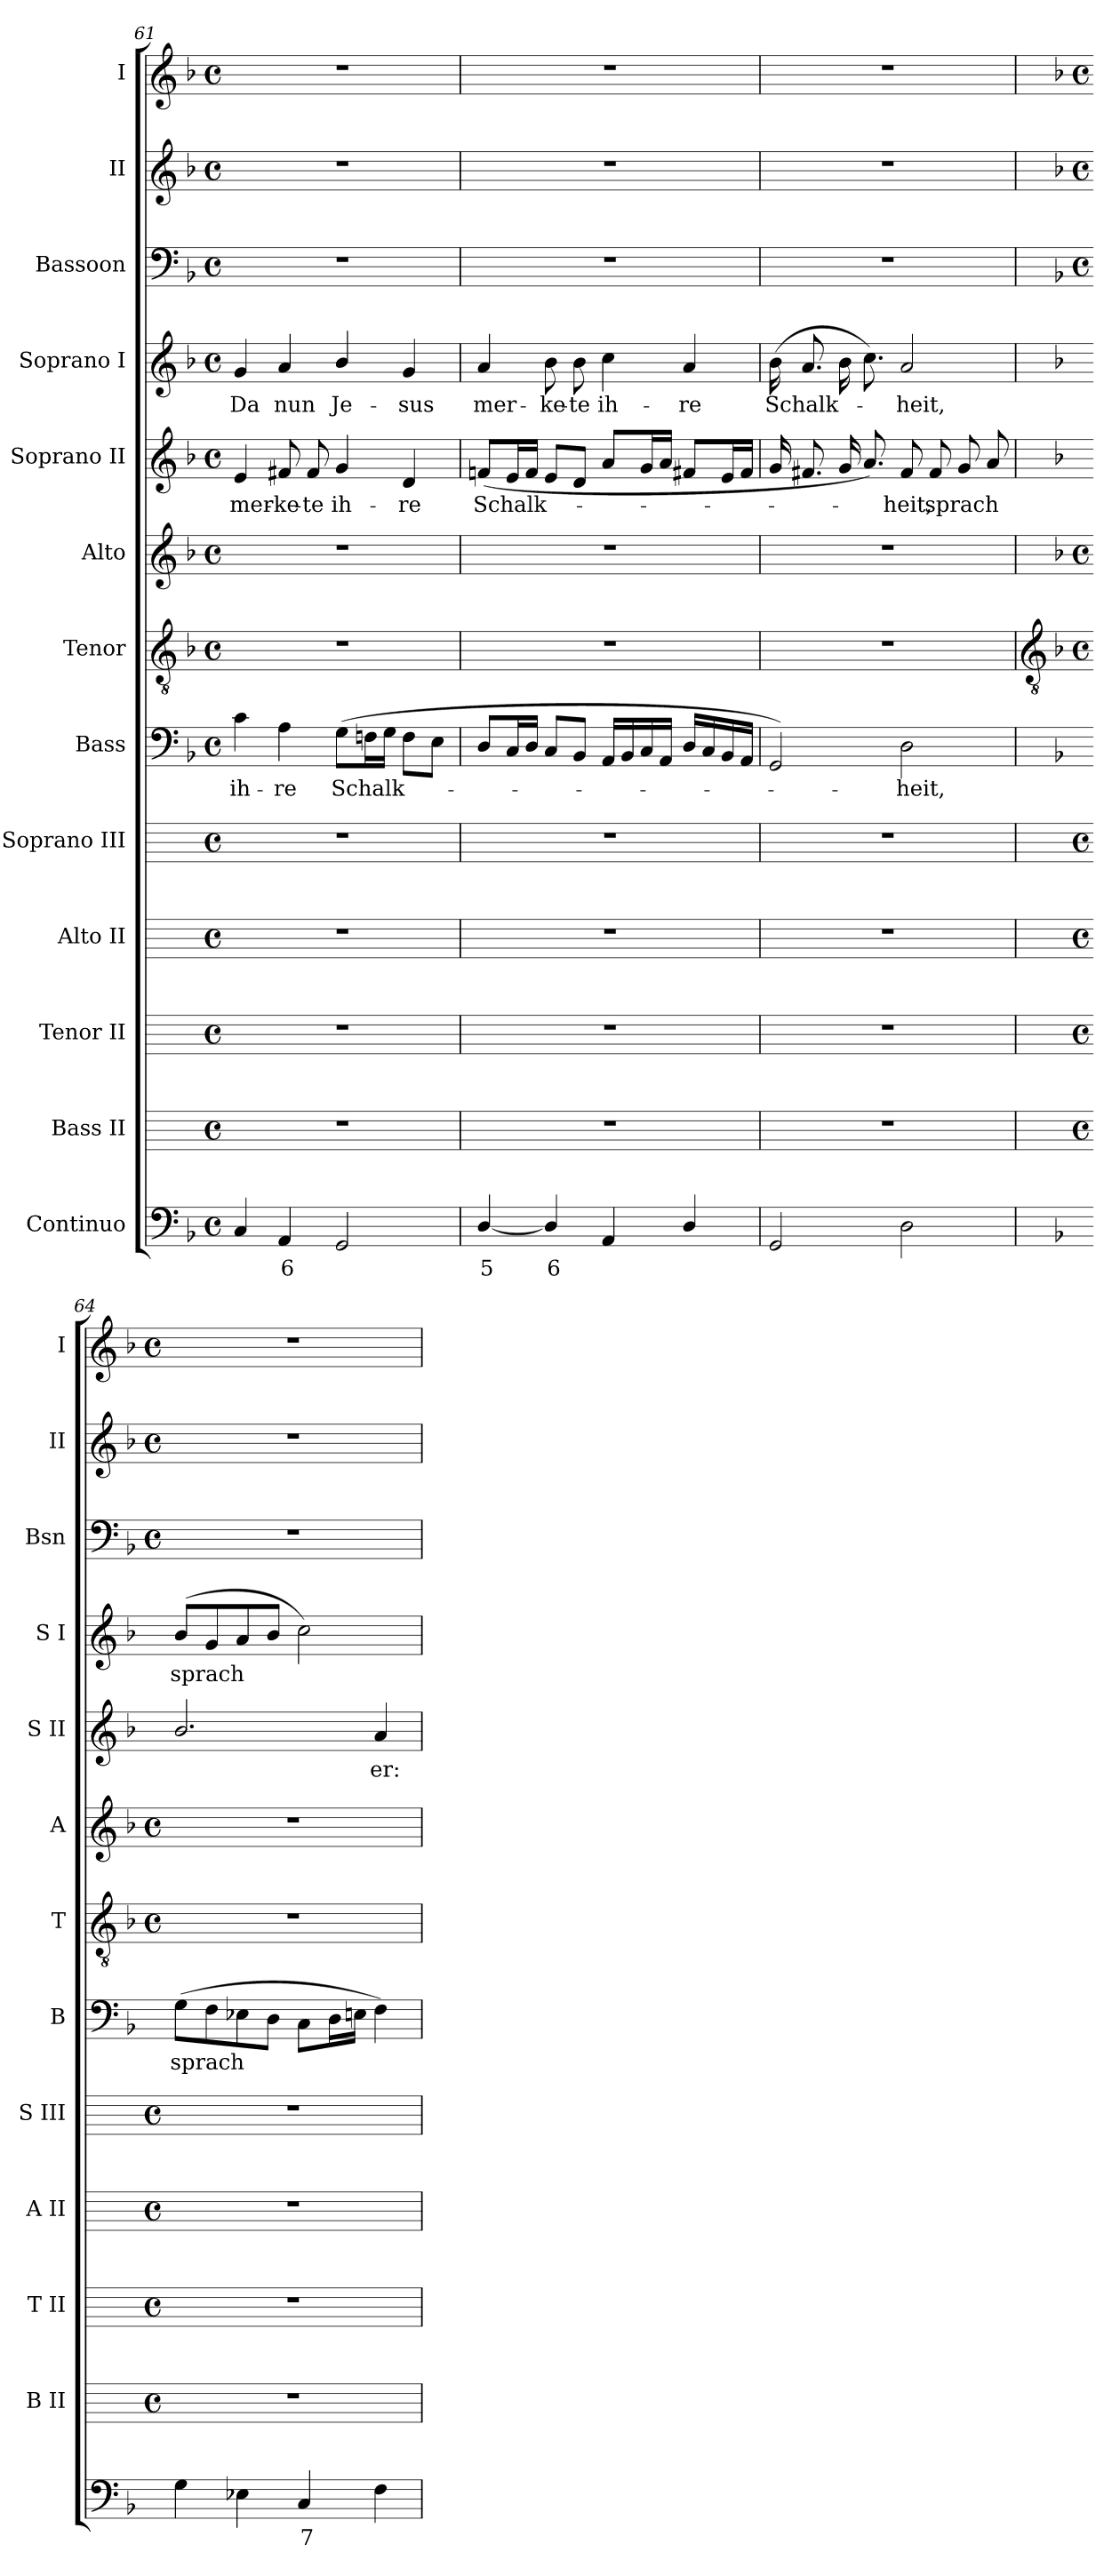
**kern	**text	**kern	**kern	**kern	**kern	**kern	**text	**kern	**kern	**kern	**text	**kern	**text	**kern	**kern	**kern
*part13	*part13	*part12	*part11	*part10	*part9	*part8	*part8	*part7	*part6	*part5	*part5	*part4	*part4	*part3	*part2	*part1
*staff13	*staff13	*staff12	*staff11	*staff10	*staff9	*staff8	*staff8	*staff7	*staff6	*staff5	*staff5	*staff4	*staff4	*staff3	*staff2	*staff1
*I"Continuo	*	*I"Bass II	*I"Tenor II	*I"Alto II	*I"Soprano III	*I"Bass	*	*I"Tenor	*I"Alto	*I"Soprano II	*	*I"Soprano I	*	*I"Bassoon	*I"II	*I"I
*	*	*I'B II	*I'T II	*I'A II	*I'S III	*I'B	*	*I'T	*I'A	*I'S II	*	*I'S I	*	*I'Bsn	*I'II	*I'I
*clefF4	*	*	*	*	*	*clefF4	*	*clefGv2	*clefG2	*clefG2	*	*clefG2	*	*clefF4	*clefG2	*clefG2
*	*	*ITrd4c7	*ITrd4c7	*ITrd4c7	*ITrd4c7	*	*	*	*	*	*	*	*	*	*	*
*k[b-]	*	*	*	*	*	*k[b-]	*	*k[b-]	*k[b-]	*k[b-]	*	*k[b-]	*	*k[b-]	*k[b-]	*k[b-]
*F:	*	*	*	*	*	*F:	*	*F:	*F:	*F:	*	*F:	*	*F:	*F:	*F:
*M4/4	*	*M4/4	*M4/4	*M4/4	*M4/4	*M4/4	*	*M4/4	*M4/4	*M4/4	*	*M4/4	*	*M4/4	*M4/4	*M4/4
*met(c)	*	*met(c)	*met(c)	*met(c)	*met(c)	*met(c)	*	*met(c)	*met(c)	*met(c)	*	*met(c)	*	*met(c)	*met(c)	*met(c)
=61	=61	=61	=61	=61	=61	=61	=61	=61	=61	=61	=61	=61	=61	=61	=61	=61
!	!	!	!	!	!	!	!LO:LY:b	!	!	!	!LO:LY:b	!	!LO:LY:b	!	!	!
4C	.	1r	1r	1r	1r	4c	ih-	1r	1r	4e	mer-	4g	Da	1r	1r	1r
!	!LO:LY:b	!	!	!	!	!	!LO:LY:b	!	!	!	!LO:LY:b	!	!LO:LY:b	!	!	!
4AA	6	.	.	.	.	4A	-re	.	.	8f#X	-ke-	4a	nun	.	.	.
!	!	!	!	!	!	!	!	!	!	!	!LO:LY:b	!	!	!	!	!
.	.	.	.	.	.	.	.	.	.	8f#	-te	.	.	.	.	.
!	!	!	!	!	!	!	!LO:LY:b	!	!	!	!LO:LY:b	!	!LO:LY:b	!	!	!
2GG	.	.	.	.	.	(<8GL	Schalk-	.	.	4g	ih-	4b-/	Je-	.	.	.
.	.	.	.	.	.	16FnL	.	.	.	.	.	.	.	.	.	.
.	.	.	.	.	.	16GJJ	.	.	.	.	.	.	.	.	.	.
!	!	!	!	!	!	!	!	!	!	!	!LO:LY:b	!	!LO:LY:b	!	!	!
.	.	.	.	.	.	8FL	.	.	.	4d	-re	4g	-sus	.	.	.
.	.	.	.	.	.	8EJ	.	.	.	.	.	.	.	.	.	.
=62	=62	=62	=62	=62	=62	=62	=62	=62	=62	=62	=62	=62	=62	=62	=62	=62
!	!LO:LY:b	!	!	!	!	!	!	!	!	!	!LO:LY:b	!	!LO:LY:b	!	!	!
[4D/	5	1r	1r	1r	1r	8DL	.	1r	1r	(<8fnL	Schalk-	4a	mer-	1r	1r	1r
.	.	.	.	.	.	16CL	.	.	.	16eL	.	.	.	.	.	.
.	.	.	.	.	.	16DJJ	.	.	.	16fJJ	.	.	.	.	.	.
!	!LO:LY:b	!	!	!	!	!	!	!	!	!	!	!	!LO:LY:b	!	!	!
4D/]	6	.	.	.	.	8CL	.	.	.	8eL	.	8b-	-ke-	.	.	.
!	!	!	!	!	!	!	!	!	!	!	!	!	!LO:LY:b	!	!	!
.	.	.	.	.	.	8BB-J	.	.	.	8dJ	.	8b-	-te	.	.	.
!	!	!	!	!	!	!	!	!	!	!	!	!	!LO:LY:b	!	!	!
4AA	.	.	.	.	.	16AALL	.	.	.	8aL	.	4cc	ih-	.	.	.
.	.	.	.	.	.	16BB-	.	.	.	.	.	.	.	.	.	.
.	.	.	.	.	.	16C	.	.	.	16gL	.	.	.	.	.	.
.	.	.	.	.	.	16AAJJ	.	.	.	16aJJ	.	.	.	.	.	.
!	!	!	!	!	!	!	!	!	!	!	!	!	!LO:LY:b	!	!	!
4D/	.	.	.	.	.	16DLL	.	.	.	8f#XL	.	4a	-re	.	.	.
.	.	.	.	.	.	16C	.	.	.	.	.	.	.	.	.	.
.	.	.	.	.	.	16BB-	.	.	.	16eL	.	.	.	.	.	.
.	.	.	.	.	.	16AAJJ	.	.	.	16f#JJ	.	.	.	.	.	.
=63	=63	=63	=63	=63	=63	=63	=63	=63	=63	=63	=63	=63	=63	=63	=63	=63
!	!	!	!	!	!	!	!	!	!	!	!	!	!LO:LY:b	!	!	!
2GG	.	1r	1r	1r	1r	2GG)	.	1r	1r	16gLL	.	(>16b-LL	Schalk-	1r	1r	1r
.	.	.	.	.	.	.	.	.	.	8.f#XJ	.	8.aJ	.	.	.	.
.	.	.	.	.	.	.	.	.	.	16gLL	.	16b-LL	.	.	.	.
.	.	.	.	.	.	.	.	.	.	8.aJ)	.	8.ccJ)	.	.	.	.
!	!	!	!	!	!	!	!LO:LY:b	!	!	!	!LO:LY:b	!	!LO:LY:b	!	!	!
2D	.	.	.	.	.	2D	heit,	.	.	8f#	heit,	2a	heit,	.	.	.
!	!	!	!	!	!	!	!	!	!	!	!LO:LY:b	!	!	!	!	!
.	.	.	.	.	.	.	.	.	.	8f#L	sprach	.	.	.	.	.
.	.	.	.	.	.	.	.	.	.	8g	.	.	.	.	.	.
.	.	.	.	.	.	.	.	.	.	8aJ	.	.	.	.	.	.
!!LO:LB:g=z
=64	=64	=64	=64	=64	=64	=64	=64	=64	=64	=64	=64	=64	=64	=64	=64	=64
*	*	*	*	*	*	*	*	*clefGv2	*	*	*	*	*	*	*	*
*	*	*	*	*	*	*	*	*k[b-]	*	*	*	*	*	*	*	*
*	*	*	*	*	*	*	*	*F:	*	*	*	*	*	*	*	*
*	*	*M4/4	*M4/4	*M4/4	*M4/4	*	*	*M4/4	*M4/4	*	*	*	*	*M4/4	*M4/4	*M4/4
*	*	*met(c)	*met(c)	*met(c)	*met(c)	*	*	*met(c)	*met(c)	*	*	*	*	*met(c)	*met(c)	*met(c)
!	!	!	!	!	!	!	!LO:LY:b	!	!	!	!	!	!LO:LY:b	!	!	!
4G	.	1r	1r	1r	1r	(>8GL	sprach	1r	1r	2.b-/	.	(<8b-L	sprach	1r	1r	1r
.	.	.	.	.	.	8F	.	.	.	.	.	8g	.	.	.	.
4E-X	.	.	.	.	.	8E-X	.	.	.	.	.	8a	.	.	.	.
.	.	.	.	.	.	8DJ	.	.	.	.	.	8b-J	.	.	.	.
!	!LO:LY:b	!	!	!	!	!	!	!	!	!	!	!	!	!	!	!
4C	7	.	.	.	.	8CL	.	.	.	.	.	2cc)	.	.	.	.
.	.	.	.	.	.	16DL	.	.	.	.	.	.	.	.	.	.
.	.	.	.	.	.	16EnJJ	.	.	.	.	.	.	.	.	.	.
!	!	!	!	!	!	!	!	!	!	!	!LO:LY:b	!	!	!	!	!
4F	.	.	.	.	.	4F)	.	.	.	4a	er:	.	.	.	.	.
=	=	=	=	=	=	=	=	=	=	=	=	=	=	=	=	=
*-	*-	*-	*-	*-	*-	*-	*-	*-	*-	*-	*-	*-	*-	*-	*-	*-
